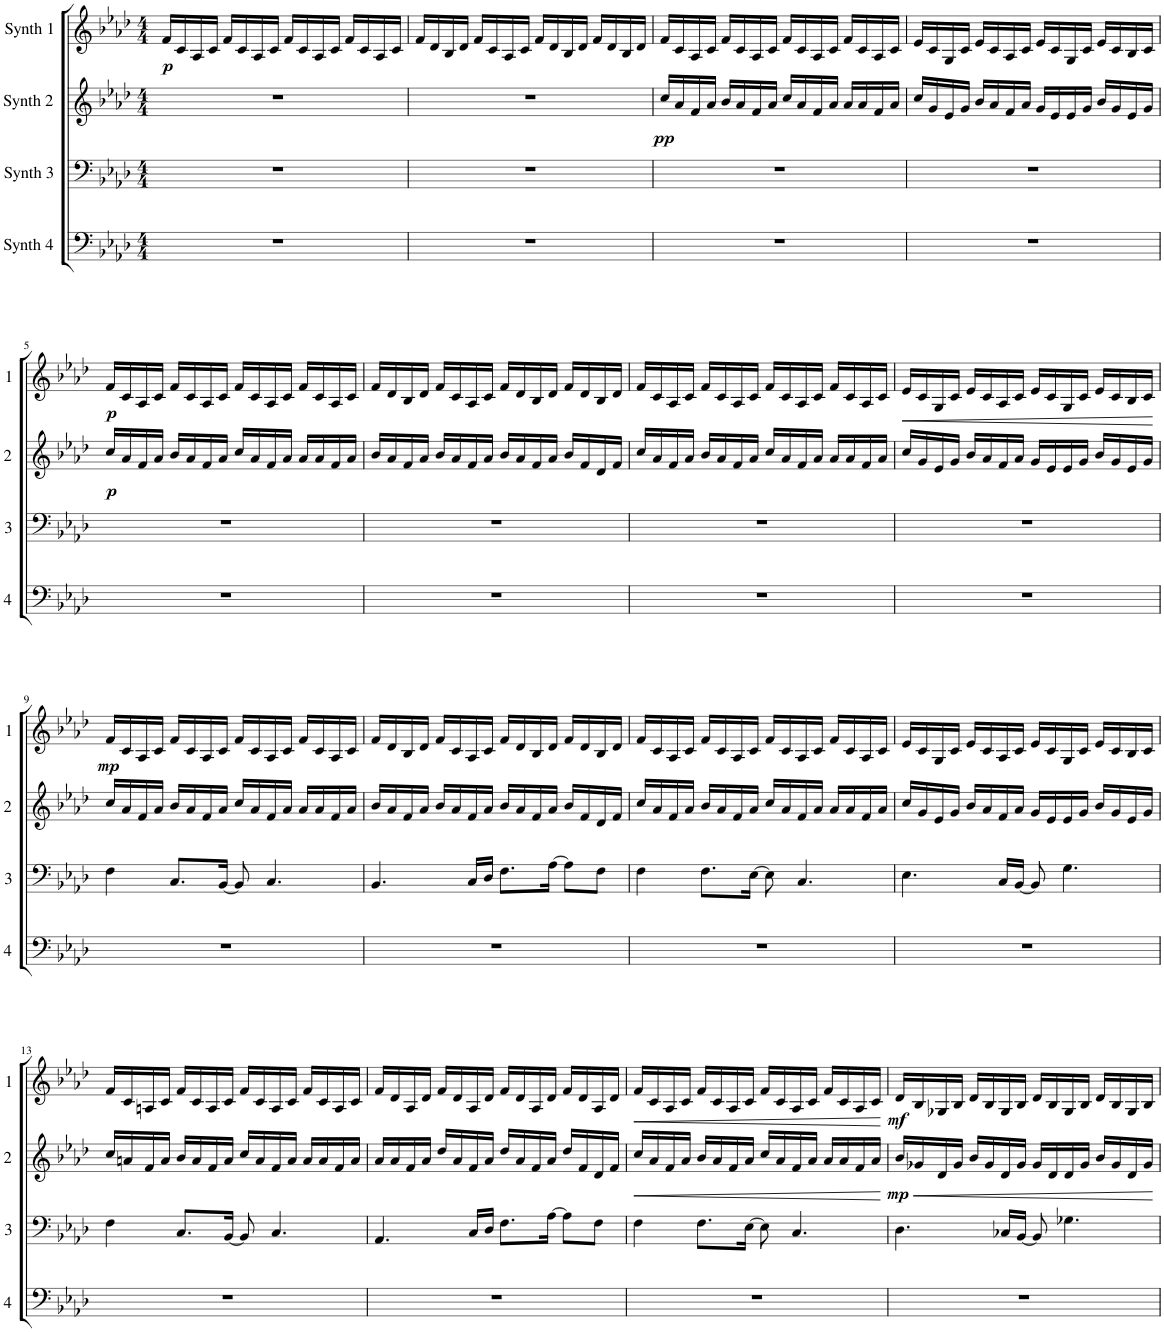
**kern	**kern	**kern	**dynam	**kern	**dynam
*part4	*part3	*part2	*part2	*part1	*part1
*staff4	*staff3	*staff2	*staff2	*staff1	*staff1
*I"Synth 4	*I"Synth 3	*I"Synth 2	*	*I"Synth 1	*
*clefF4	*clefF4	*clefG2	*	*clefG2	*
*k[b-e-a-d-]	*k[b-e-a-d-]	*k[b-e-a-d-]	*	*k[b-e-a-d-]	*
*M4/4	*M4/4	*M4/4	*	*M4/4	*
=1	=1	=1	=1	=1	=1
!	!	!	!	!	!LO:DY:b
1r	1r	1r	.	16f/LL	p
.	.	.	.	16c/	.
.	.	.	.	16A-/	.
.	.	.	.	16c/JJ	.
.	.	.	.	16f/LL	.
.	.	.	.	16c/	.
.	.	.	.	16A-/	.
.	.	.	.	16c/JJ	.
.	.	.	.	16f/LL	.
.	.	.	.	16c/	.
.	.	.	.	16A-/	.
.	.	.	.	16c/JJ	.
.	.	.	.	16f/LL	.
.	.	.	.	16c/	.
.	.	.	.	16A-/	.
.	.	.	.	16c/JJ	.
=2	=2	=2	=2	=2	=2
1r	1r	1r	.	16f/LL	.
.	.	.	.	16d-/	.
.	.	.	.	16B-/	.
.	.	.	.	16d-/JJ	.
.	.	.	.	16f/LL	.
.	.	.	.	16c/	.
.	.	.	.	16A-/	.
.	.	.	.	16c/JJ	.
.	.	.	.	16f/LL	.
.	.	.	.	16d-/	.
.	.	.	.	16B-/	.
.	.	.	.	16d-/JJ	.
.	.	.	.	16f/LL	.
.	.	.	.	16d-/	.
.	.	.	.	16B-/	.
.	.	.	.	16d-/JJ	.
=3	=3	=3	=3	=3	=3
!	!	!	!LO:DY:b	!	!
1r	1r	16cc/LL	pp	16f/LL	.
.	.	16a-/	.	16c/	.
.	.	16f/	.	16A-/	.
.	.	16a-/JJ	.	16c/JJ	.
.	.	16b-/LL	.	16f/LL	.
.	.	16a-/	.	16c/	.
.	.	16f/	.	16A-/	.
.	.	16a-/JJ	.	16c/JJ	.
.	.	16cc/LL	.	16f/LL	.
.	.	16a-/	.	16c/	.
.	.	16f/	.	16A-/	.
.	.	16a-/JJ	.	16c/JJ	.
.	.	16a-/LL	.	16f/LL	.
.	.	16a-/	.	16c/	.
.	.	16f/	.	16A-/	.
.	.	16a-/JJ	.	16c/JJ	.
=4	=4	=4	=4	=4	=4
1r	1r	16cc/LL	.	16e-/LL	.
.	.	16g/	.	16c/	.
.	.	16e-/	.	16G/	.
.	.	16g/JJ	.	16c/JJ	.
.	.	16b-/LL	.	16e-/LL	.
.	.	16a-/	.	16c/	.
.	.	16f/	.	16A-/	.
.	.	16a-/JJ	.	16c/JJ	.
.	.	16g/LL	.	16e-/LL	.
.	.	16e-/	.	16c/	.
.	.	16e-/	.	16G/	.
.	.	16g/JJ	.	16c/JJ	.
.	.	16b-/LL	.	16e-/LL	.
.	.	16g/	.	16c/	.
.	.	16e-/	.	16B-/	.
.	.	16g/JJ	.	16c/JJ	.
!!LO:LB:g=z
=5	=5	=5	=5	=5	=5
!	!	!	!LO:DY:b	!	!LO:DY:b
1r	1r	16cc/LL	p	16f/LL	p
.	.	16a-/	.	16c/	.
.	.	16f/	.	16A-/	.
.	.	16a-/JJ	.	16c/JJ	.
.	.	16b-/LL	.	16f/LL	.
.	.	16a-/	.	16c/	.
.	.	16f/	.	16A-/	.
.	.	16a-/JJ	.	16c/JJ	.
.	.	16cc/LL	.	16f/LL	.
.	.	16a-/	.	16c/	.
.	.	16f/	.	16A-/	.
.	.	16a-/JJ	.	16c/JJ	.
.	.	16a-/LL	.	16f/LL	.
.	.	16a-/	.	16c/	.
.	.	16f/	.	16A-/	.
.	.	16a-/JJ	.	16c/JJ	.
=6	=6	=6	=6	=6	=6
1r	1r	16b-/LL	.	16f/LL	.
.	.	16a-/	.	16d-/	.
.	.	16f/	.	16B-/	.
.	.	16a-/JJ	.	16d-/JJ	.
.	.	16b-/LL	.	16f/LL	.
.	.	16a-/	.	16c/	.
.	.	16f/	.	16A-/	.
.	.	16a-/JJ	.	16c/JJ	.
.	.	16b-/LL	.	16f/LL	.
.	.	16a-/	.	16d-/	.
.	.	16f/	.	16B-/	.
.	.	16a-/JJ	.	16d-/JJ	.
.	.	16b-/LL	.	16f/LL	.
.	.	16f/	.	16d-/	.
.	.	16d-/	.	16B-/	.
.	.	16f/JJ	.	16d-/JJ	.
=7	=7	=7	=7	=7	=7
1r	1r	16cc/LL	.	16f/LL	.
.	.	16a-/	.	16c/	.
.	.	16f/	.	16A-/	.
.	.	16a-/JJ	.	16c/JJ	.
.	.	16b-/LL	.	16f/LL	.
.	.	16a-/	.	16c/	.
.	.	16f/	.	16A-/	.
.	.	16a-/JJ	.	16c/JJ	.
.	.	16cc/LL	.	16f/LL	.
.	.	16a-/	.	16c/	.
.	.	16f/	.	16A-/	.
.	.	16a-/JJ	.	16c/JJ	.
.	.	16a-/LL	.	16f/LL	.
.	.	16a-/	.	16c/	.
.	.	16f/	.	16A-/	.
.	.	16a-/JJ	.	16c/JJ	.
=8	=8	=8	=8	=8	=8
!	!	!	!	!	!LO:HP:b
1r	1r	16cc/LL	.	16e-/LL	<
.	.	16g/	.	16c/	.
.	.	16e-/	.	16G/	.
.	.	16g/JJ	.	16c/JJ	.
.	.	16b-/LL	.	16e-/LL	.
.	.	16a-/	.	16c/	.
.	.	16f/	.	16A-/	.
.	.	16a-/JJ	.	16c/JJ	.
.	.	16g/LL	.	16e-/LL	.
.	.	16e-/	.	16c/	.
.	.	16e-/	.	16G/	.
.	.	16g/JJ	.	16c/JJ	.
.	.	16b-/LL	.	16e-/LL	.
.	.	16g/	.	16c/	.
.	.	16e-/	.	16B-/	.
.	.	16g/JJ	.	16c/JJ	.
.	.	.	.	.	[
!!LO:LB:g=z
=9	=9	=9	=9	=9	=9
!	!	!	!	!	!LO:DY:b
1r	4F\	16cc/LL	.	16f/LL	mp
.	.	16a-/	.	16c/	.
.	.	16f/	.	16A-/	.
.	.	16a-/JJ	.	16c/JJ	.
.	8.C/L	16b-/LL	.	16f/LL	.
.	.	16a-/	.	16c/	.
.	.	16f/	.	16A-/	.
.	[16BB-/Jk	16a-/JJ	.	16c/JJ	.
.	8BB-/]	16cc/LL	.	16f/LL	.
.	.	16a-/	.	16c/	.
.	4.C/	16f/	.	16A-/	.
.	.	16a-/JJ	.	16c/JJ	.
.	.	16a-/LL	.	16f/LL	.
.	.	16a-/	.	16c/	.
.	.	16f/	.	16A-/	.
.	.	16a-/JJ	.	16c/JJ	.
=10	=10	=10	=10	=10	=10
1r	4.BB-/	16b-/LL	.	16f/LL	.
.	.	16a-/	.	16d-/	.
.	.	16f/	.	16B-/	.
.	.	16a-/JJ	.	16d-/JJ	.
.	.	16b-/LL	.	16f/LL	.
.	.	16a-/	.	16c/	.
.	16C/LL	16f/	.	16A-/	.
.	16D-/JJ	16a-/JJ	.	16c/JJ	.
.	8.F\L	16b-/LL	.	16f/LL	.
.	.	16a-/	.	16d-/	.
.	.	16f/	.	16B-/	.
.	[16A-\Jk	16a-/JJ	.	16d-/JJ	.
.	8A-\L]	16b-/LL	.	16f/LL	.
.	.	16f/	.	16d-/	.
.	8F\J	16d-/	.	16B-/	.
.	.	16f/JJ	.	16d-/JJ	.
=11	=11	=11	=11	=11	=11
1r	4F\	16cc/LL	.	16f/LL	.
.	.	16a-/	.	16c/	.
.	.	16f/	.	16A-/	.
.	.	16a-/JJ	.	16c/JJ	.
.	8.F\L	16b-/LL	.	16f/LL	.
.	.	16a-/	.	16c/	.
.	.	16f/	.	16A-/	.
.	[16E-\Jk	16a-/JJ	.	16c/JJ	.
.	8E-\]	16cc/LL	.	16f/LL	.
.	.	16a-/	.	16c/	.
.	4.C/	16f/	.	16A-/	.
.	.	16a-/JJ	.	16c/JJ	.
.	.	16a-/LL	.	16f/LL	.
.	.	16a-/	.	16c/	.
.	.	16f/	.	16A-/	.
.	.	16a-/JJ	.	16c/JJ	.
=12	=12	=12	=12	=12	=12
1r	4.E-\	16cc/LL	.	16e-/LL	.
.	.	16g/	.	16c/	.
.	.	16e-/	.	16G/	.
.	.	16g/JJ	.	16c/JJ	.
.	.	16b-/LL	.	16e-/LL	.
.	.	16a-/	.	16c/	.
.	16C/LL	16f/	.	16A-/	.
.	[16BB-/JJ	16a-/JJ	.	16c/JJ	.
.	8BB-/]	16g/LL	.	16e-/LL	.
.	.	16e-/	.	16c/	.
.	4.G\	16e-/	.	16G/	.
.	.	16g/JJ	.	16c/JJ	.
.	.	16b-/LL	.	16e-/LL	.
.	.	16g/	.	16c/	.
.	.	16e-/	.	16B-/	.
.	.	16g/JJ	.	16c/JJ	.
!!LO:LB:g=z
=13	=13	=13	=13	=13	=13
1r	4F\	16cc/LL	.	16f/LL	.
.	.	16an/	.	16c/	.
.	.	16f/	.	16An/	.
.	.	16a/JJ	.	16c/JJ	.
.	8.C/L	16b-/LL	.	16f/LL	.
.	.	16a/	.	16c/	.
.	.	16f/	.	16A/	.
.	[16BB-/Jk	16a/JJ	.	16c/JJ	.
.	8BB-/]	16cc/LL	.	16f/LL	.
.	.	16a/	.	16c/	.
.	4.C/	16f/	.	16A/	.
.	.	16a/JJ	.	16c/JJ	.
.	.	16a/LL	.	16f/LL	.
.	.	16a/	.	16c/	.
.	.	16f/	.	16A/	.
.	.	16a/JJ	.	16c/JJ	.
=14	=14	=14	=14	=14	=14
1r	4.AA-/	16a-/LL	.	16f/LL	.
.	.	16a-/	.	16d-/	.
.	.	16f/	.	16A-/	.
.	.	16a-/JJ	.	16d-/JJ	.
.	.	16dd-/LL	.	16f/LL	.
.	.	16a-/	.	16d-/	.
.	16C/LL	16f/	.	16A-/	.
.	16D-/JJ	16a-/JJ	.	16d-/JJ	.
.	8.F\L	16dd-/LL	.	16f/LL	.
.	.	16a-/	.	16d-/	.
.	.	16f/	.	16A-/	.
.	[16A-\Jk	16a-/JJ	.	16d-/JJ	.
.	8A-\L]	16dd-/LL	.	16f/LL	.
.	.	16f/	.	16d-/	.
.	8F\J	16d-/	.	16A-/	.
.	.	16f/JJ	.	16d-/JJ	.
=15	=15	=15	=15	=15	=15
!	!	!	!LO:HP:b	!	!LO:HP:b
1r	4F\	16cc/LL	<	16f/LL	<
.	.	16a-/	.	16c/	.
.	.	16f/	.	16A-/	.
.	.	16a-/JJ	.	16c/JJ	.
.	8.F\L	16b-/LL	.	16f/LL	.
.	.	16a-/	.	16c/	.
.	.	16f/	.	16A-/	.
.	[16E-\Jk	16a-/JJ	.	16c/JJ	.
.	8E-\]	16cc/LL	.	16f/LL	.
.	.	16a-/	.	16c/	.
.	4.C/	16f/	.	16A-/	.
.	.	16a-/JJ	.	16c/JJ	.
.	.	16a-/LL	.	16f/LL	.
.	.	16a-/	.	16c/	.
.	.	16f/	.	16A-/	.
.	.	16a-/JJ	.	16c/JJ	.
.	.	.	[	.	[
=16	=16	=16	=16	=16	=16
!	!	!	!LO:HP:b	!	!
!	!	!	!LO:DY:n=1:b	!	!LO:DY:b
1r	4.D-\	16b-/LL	< mp	16d-/LL	mf
.	.	16g-X/	.	16B-/	.
.	.	16d-/	.	16G-X/	.
.	.	16g-/JJ	.	16B-/JJ	.
.	.	16b-/LL	.	16d-/LL	.
.	.	16g-/	.	16B-/	.
.	16C-X/LL	16d-/	.	16G-/	.
.	[16BB-/JJ	16g-/JJ	.	16B-/JJ	.
.	8BB-/]	16g-/LL	.	16d-/LL	.
.	.	16d-/	.	16B-/	.
.	4.G-X\	16d-/	.	16G-/	.
.	.	16g-/JJ	.	16B-/JJ	.
.	.	16b-/LL	.	16d-/LL	.
.	.	16g-/	.	16B-/	.
.	.	16d-/	.	16G-/	.
.	.	16g-/JJ	.	16B-/JJ	.
.	.	.	[	.	.
=	=	=	=	=	=
*-	*-	*-	*-	*-	*-
